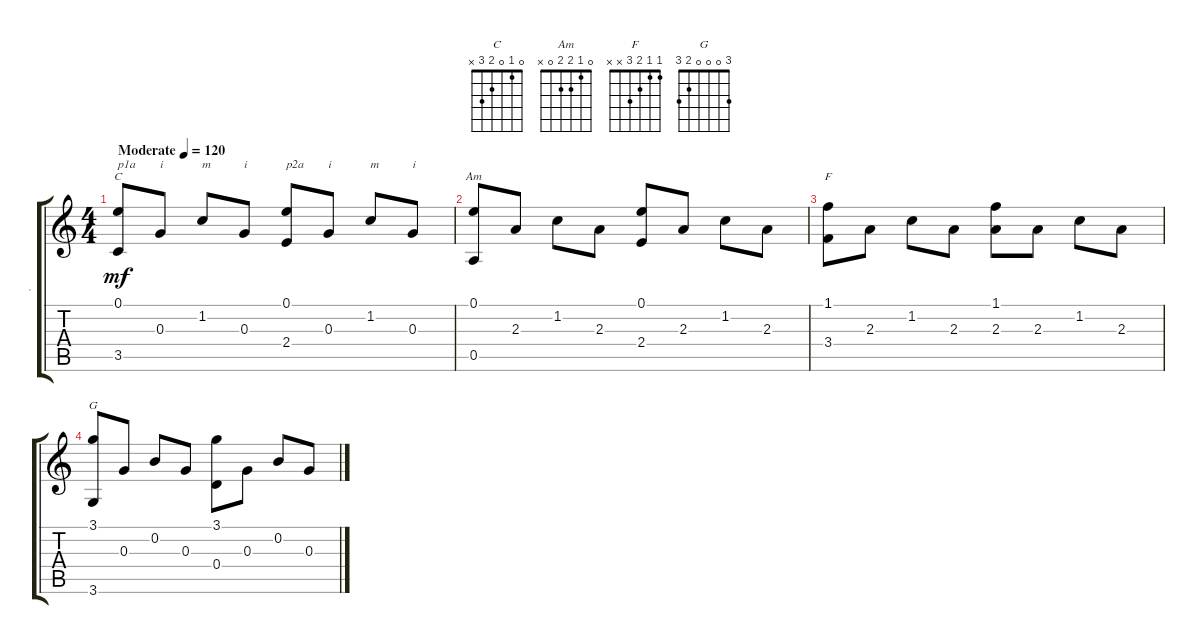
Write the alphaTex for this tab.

\track ("." ".") {instrument acousticguitarnylon}
\staff {score tabs}
\tuning (E4 B3 G3 D3 A2 E2) {hide}
\chord ("C" 0 1 0 2 3 x)
\chord ("Am" 0 1 2 2 0 x)
\chord ("F" 1 1 2 3 x x)
\chord ("G" 3 0 0 0 2 3)
\ts (4 4)
\tempo (120 "Moderate")
\clef g2
\ks c
(0.1 3.5).8{ch "C" txt "p1a" dy mf instrument acousticguitarnylon} 0.3.8{txt "i"} 1.2.8{txt "m"} 0.3.8{txt "i"} (0.1 2.4).8{txt "p2a"} 0.3.8{txt "i"} 1.2.8{txt "m"} 0.3.8{txt "i"} |
(0.1 0.5).8{ch "Am"} 2.3.8 1.2.8 2.3.8 (0.1 2.4).8 2.3.8 1.2.8 2.3.8 |
(1.1 3.4).8{ch "F"} 2.3.8 1.2.8 2.3.8 (1.1 2.3).8 2.3.8 1.2.8 2.3.8 |
(3.1 3.6).8{ch "G"} 0.3.8 0.2.8 0.3.8 (3.1 0.4).8 0.3.8 0.2.8 0.3.8
